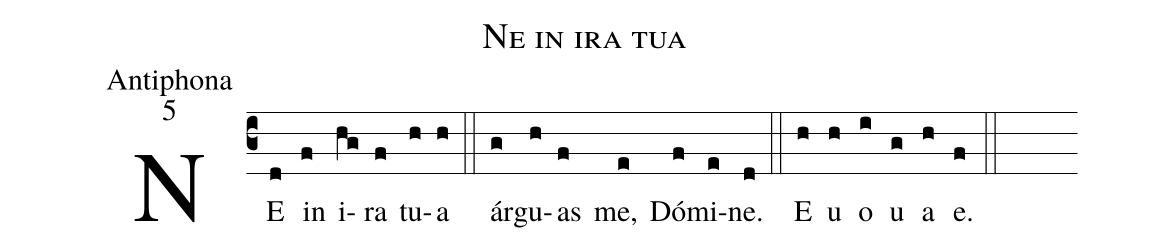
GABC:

name:Ne in ira tua;
office-part:Antiphona;
mode:5;
%%
(c3) NE(d) in(f) i(hg)ra(f) tu(h)a(h) (::) ár(g)gu(h)as(f) me,(e) Dó(f)mi(e)ne.(d) (::) E(h) u(h) o(i) u(g) a(h) e.(f) (::)
